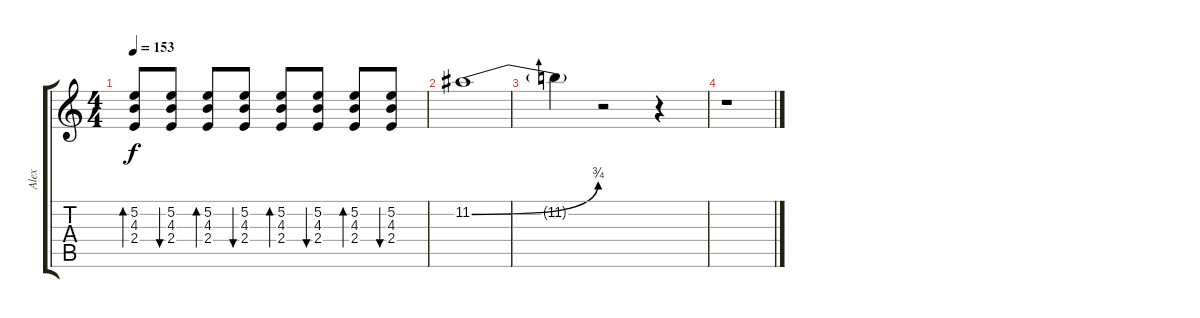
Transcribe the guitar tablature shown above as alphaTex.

\track ("Alex" "Alex") {instrument distortionguitar}
\staff {score tabs}
\tuning (E4 B3 G3 D3 A2 E2) {hide}
\ts (4 4)
\tempo 153
\clef g2
\ks c
(5.2 4.3 2.4).8{bd 60 dy f} (5.2 4.3 2.4).8{bu 60} (5.2 4.3 2.4).8{bd 60} (5.2 4.3 2.4).8{bu 60} (5.2 4.3 2.4).8{bd 60} (5.2 4.3 2.4).8{bu 60} (5.2 4.3 2.4).8{bd 60} (5.2 4.3 2.4).8{bu 60} |
11.2{be (bend 0 0 60 3)}.1 |
11.2{t}.4 r.2 r.4 |
r.1
